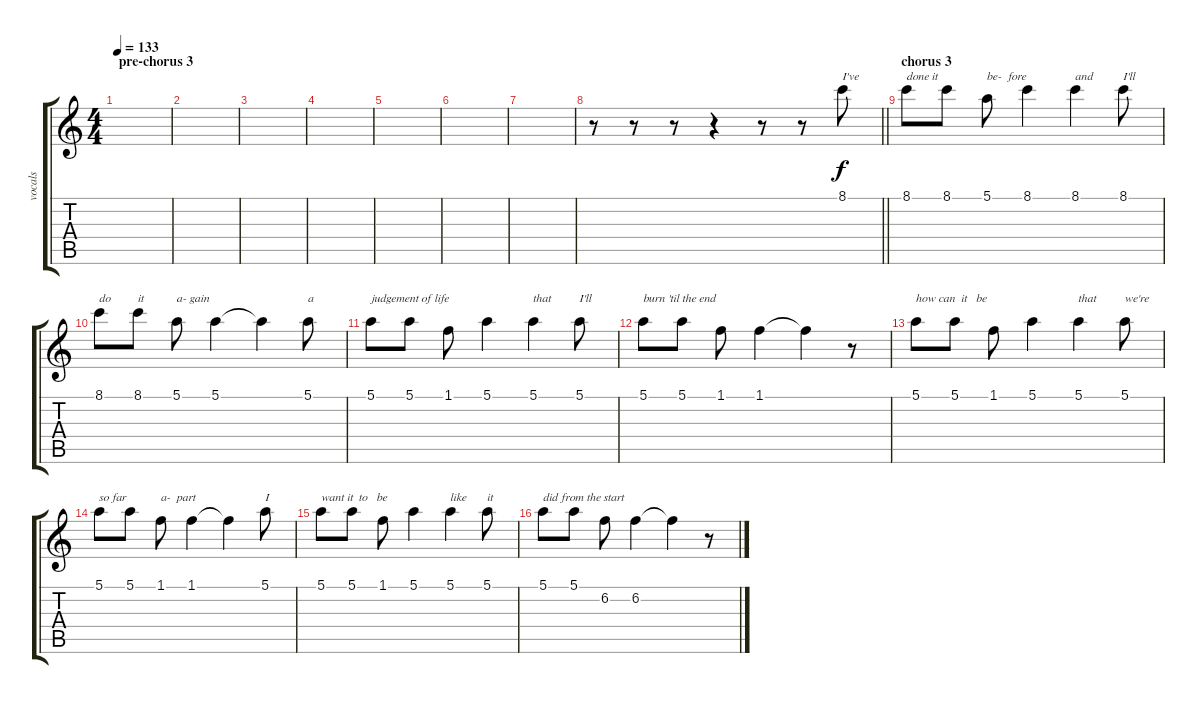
\track ("vocals" "vocals") {instrument electricguitarjazz}
\staff {score tabs}
\tuning (E4 B3 G3 D3 A2 E2) {hide}
\ts (4 4)
\section ("" "pre-chorus 3")
\tempo 133
\clef g2
\ks c
|
|
|
|
|
|
|
\barLineRight lightlight
r.8 r.8 r.8 r.4 r.8 r.8 8.1.8{txt "I've"} |
\section ("" "chorus 3")
8.1.8{txt "done it"} 8.1.8 5.1.8{txt "be-  fore"} 8.1.4 8.1.4{txt "and"} 8.1.8{txt "I'll"} |
8.1.8{txt "do"} 8.1.8{txt "it"} 5.1.8{txt "a- gain"} 5.1.4 5.1{t}.4 5.1.8{txt "a"} |
5.1.8{txt "judgement of life"} 5.1.8 1.1.8 5.1.4 5.1.4{txt "that "} 5.1.8{txt "I'll"} |
5.1.8{txt "burn 'til the end"} 5.1.8 1.1.8 1.1.4 1.1{t}.4 r.8 |
5.1.8{txt "how can  it   be "} 5.1.8 1.1.8 5.1.4 5.1.4{txt "that"} 5.1.8{txt "we're"} |
5.1.8{txt "so far"} 5.1.8 1.1.8{txt "a-  part"} 1.1.4 1.1{t}.4 5.1.8{txt "I"} |
5.1.8{txt "want it  to   be"} 5.1.8 1.1.8 5.1.4 5.1.4{txt "like"} 5.1.8{txt "it"} |
5.1.8{txt "did from the start"} 5.1.8 6.2.8 6.2.4 6.2{t}.4 r.8
